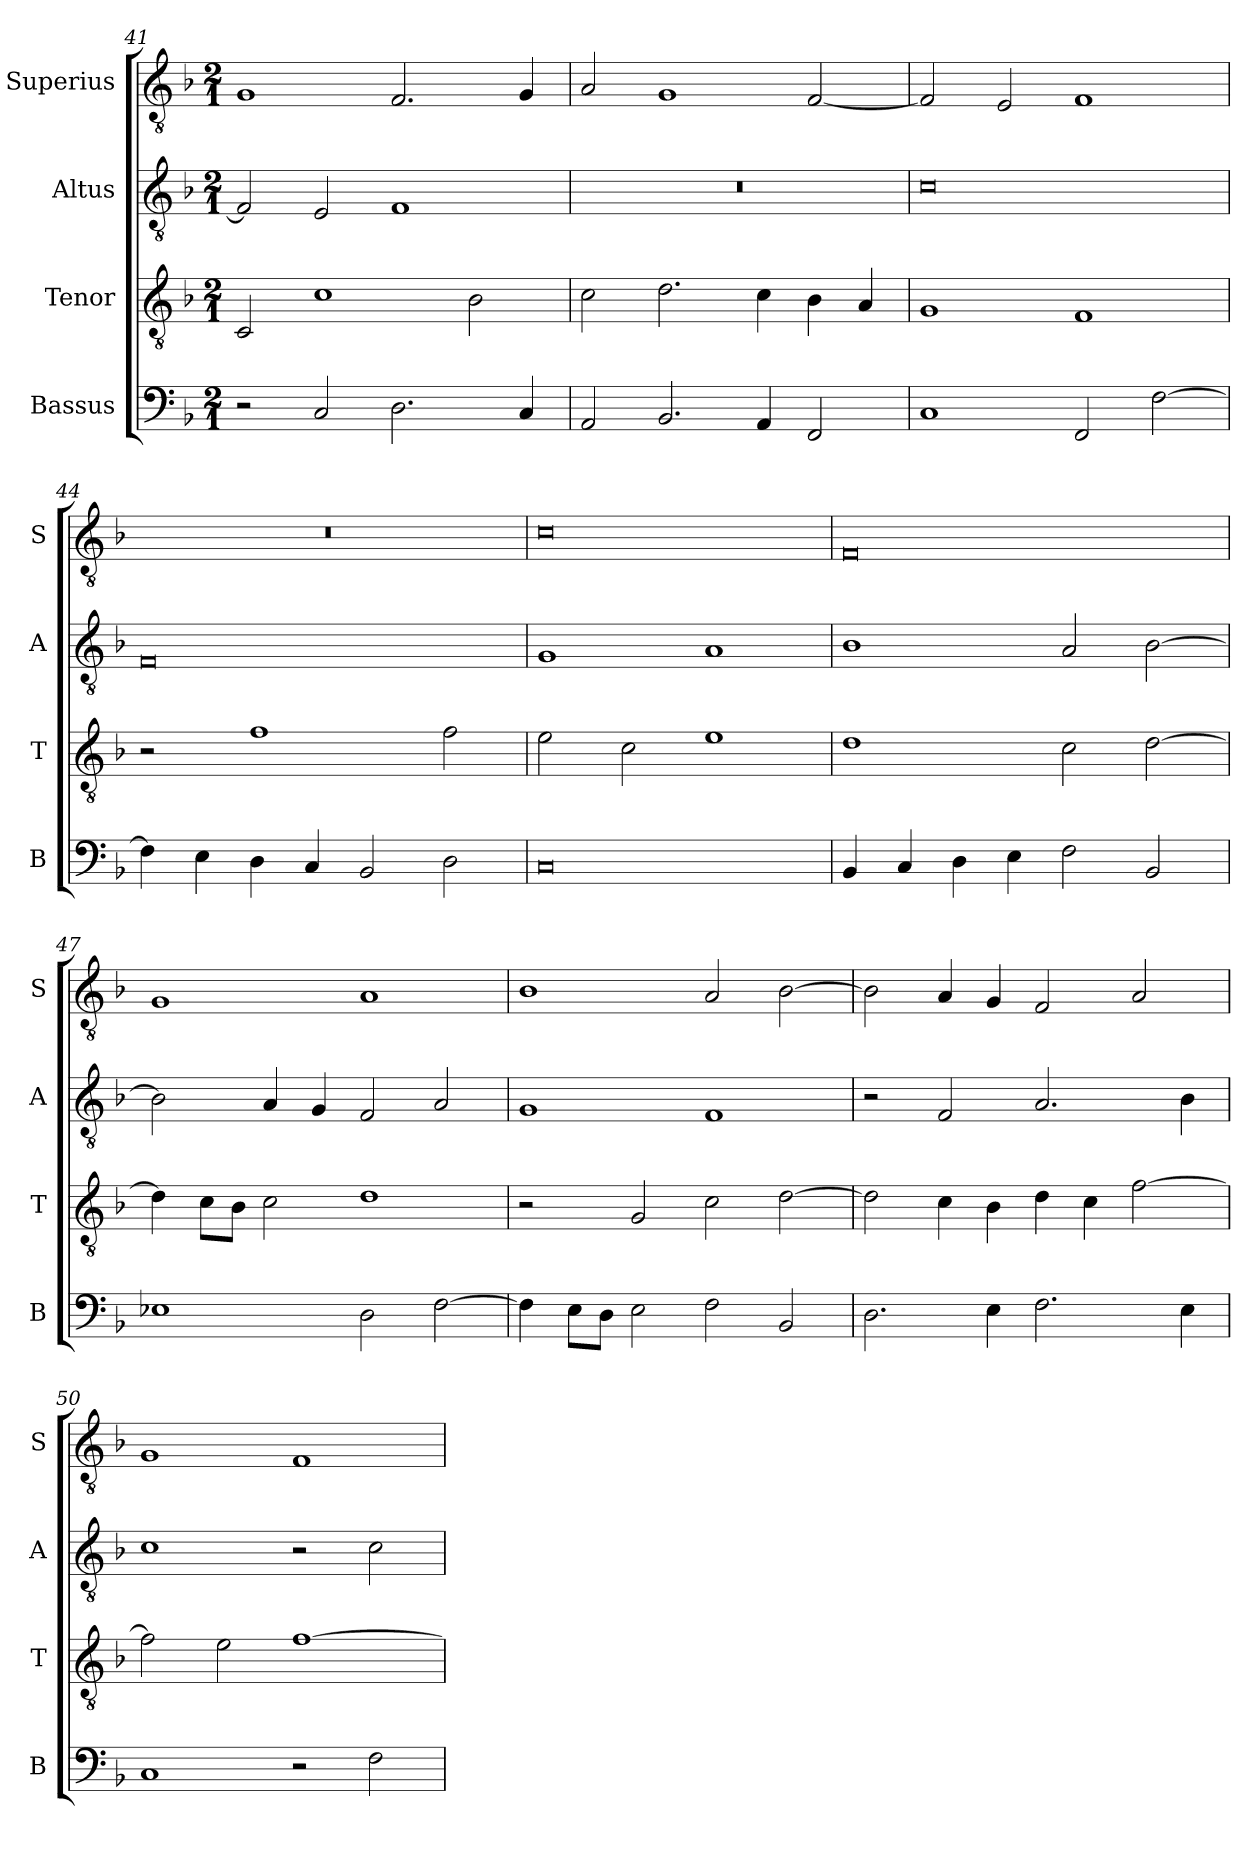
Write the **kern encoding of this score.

**kern	**kern	**kern	**kern
*part4	*part3	*part2	*part1
*staff4	*staff3	*staff2	*staff1
*I"Bassus	*I"Tenor	*I"Altus	*I"Superius
*I'B	*I'T	*I'A	*I'S
*clefF4	*clefGv2	*clefGv2	*clefGv2
*k[b-]	*k[b-]	*k[b-]	*k[b-]
*F:	*F:	*F:	*F:
*M2/1	*M2/1	*M2/1	*M2/1
=41	=41	=41	=41
2r	2C	2F]	1G
2C	1c	2E	.
2.D	.	1F	2.F
.	2B-	.	.
4C	.	.	4G
=42	=42	=42	=42
2AA	2c	0r	2A
2.BB-	2.d	.	1G
4AA	4c	.	.
2FF	4B-	.	[2F
.	4A	.	.
=43	=43	=43	=43
1C	1G	0c	2F]
.	.	.	2E
2FF	1F	.	1F
[2F	.	.	.
=44	=44	=44	=44
4F]	2r	0F	0r
4E	.	.	.
4D	1f	.	.
4C	.	.	.
2BB-	.	.	.
2D	2f	.	.
=45	=45	=45	=45
0C	2e	1G	0c
.	2c	.	.
.	1e	1A	.
=46	=46	=46	=46
4BB-	1d	1B-	0F
4C	.	.	.
4D	.	.	.
4E	.	.	.
2F	2c	2A	.
2BB-	[2d	[2B-	.
=47	=47	=47	=47
1E-X	4d]	2B-]	1G
.	8cL	.	.
.	8B-J	.	.
.	2c	4A	.
.	.	4G	.
2D	1d	2F	1A
[2F	.	2A	.
=48	=48	=48	=48
4F]	2r	1G	1B-
8EL	.	.	.
8DJ	.	.	.
2E	2G	.	.
2F	2c	1F	2A
2BB-	[2d	.	[2B-
=49	=49	=49	=49
2.D	2d]	2r	2B-]
.	4c	2F	4A
4E	4B-	.	4G
2.F	4d	2.A	2F
.	4c	.	.
.	[2f	.	2A
4E	.	4B-	.
=50	=50	=50	=50
1C	2f]	1c	1G
.	2e	.	.
2r	[1f	2r	1F
2F	.	2c	.
=	=	=	=
*-	*-	*-	*-
